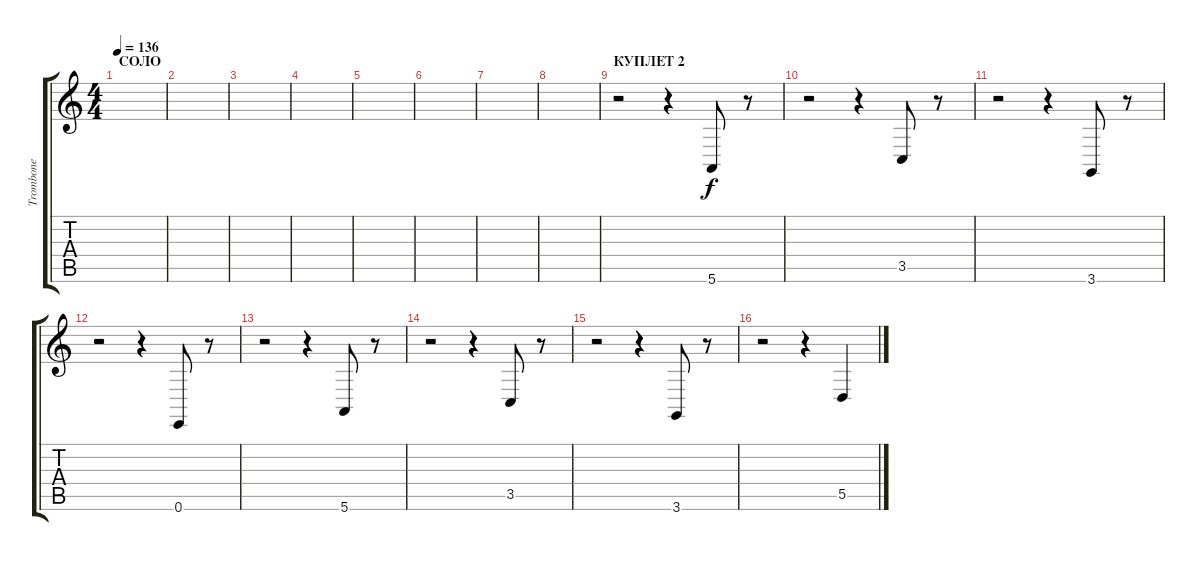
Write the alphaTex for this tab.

\track ("Trombone" "Trombone") {instrument trombone}
\staff {score tabs}
\tuning (E4 B3 G3 D3 A2 E2) {hide}
\ts (4 4)
\section ("" "СОЛО")
\tempo 136
\clef g2
\ks c
|
|
|
|
|
|
|
|
\section ("" "КУПЛЕТ 2")
r.2 r.4 5.6.8 r.8 |
r.2 r.4 3.5.8 r.8 |
r.2 r.4 3.6.8 r.8 |
r.2 r.4 0.6.8 r.8 |
r.2 r.4 5.6.8 r.8 |
r.2 r.4 3.5.8 r.8 |
r.2 r.4 3.6.8 r.8 |
r.2 r.4 5.5.4
